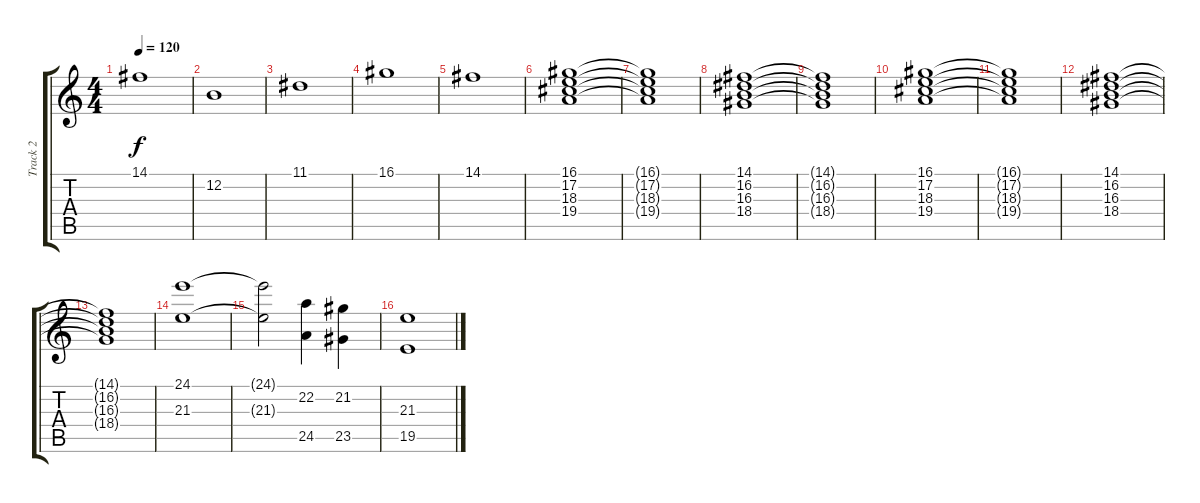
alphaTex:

\track ("Track 2" "Track 2") {instrument pad8sweep}
\staff {score tabs}
\tuning (E4 B3 G3 D3 A2 E2) {hide}
\ts (4 4)
\tempo 120
\clef g2
\ks c
14.1.1{dy f} |
12.2.1 |
11.1.1 |
16.1.1 |
14.1.1 |
(16.1 17.2 18.3 19.4).1 |
(16.1{t} 17.2{t} 18.3{t} 19.4{t}).1 |
(14.1 16.2 16.3 18.4).1 |
(14.1{t} 16.2{t} 16.3{t} 18.4{t}).1 |
(16.1 17.2 18.3 19.4).1 |
(16.1{t} 17.2{t} 18.3{t} 19.4{t}).1 |
(14.1 16.2 16.3 18.4).1 |
(14.1{t} 16.2{t} 16.3{t} 18.4{t}).1 |
(24.1 21.3).1 |
(24.1{t} 21.3{t}).2 (22.2 24.5).4 (21.2 23.5).4 |
(21.3 19.5).1
